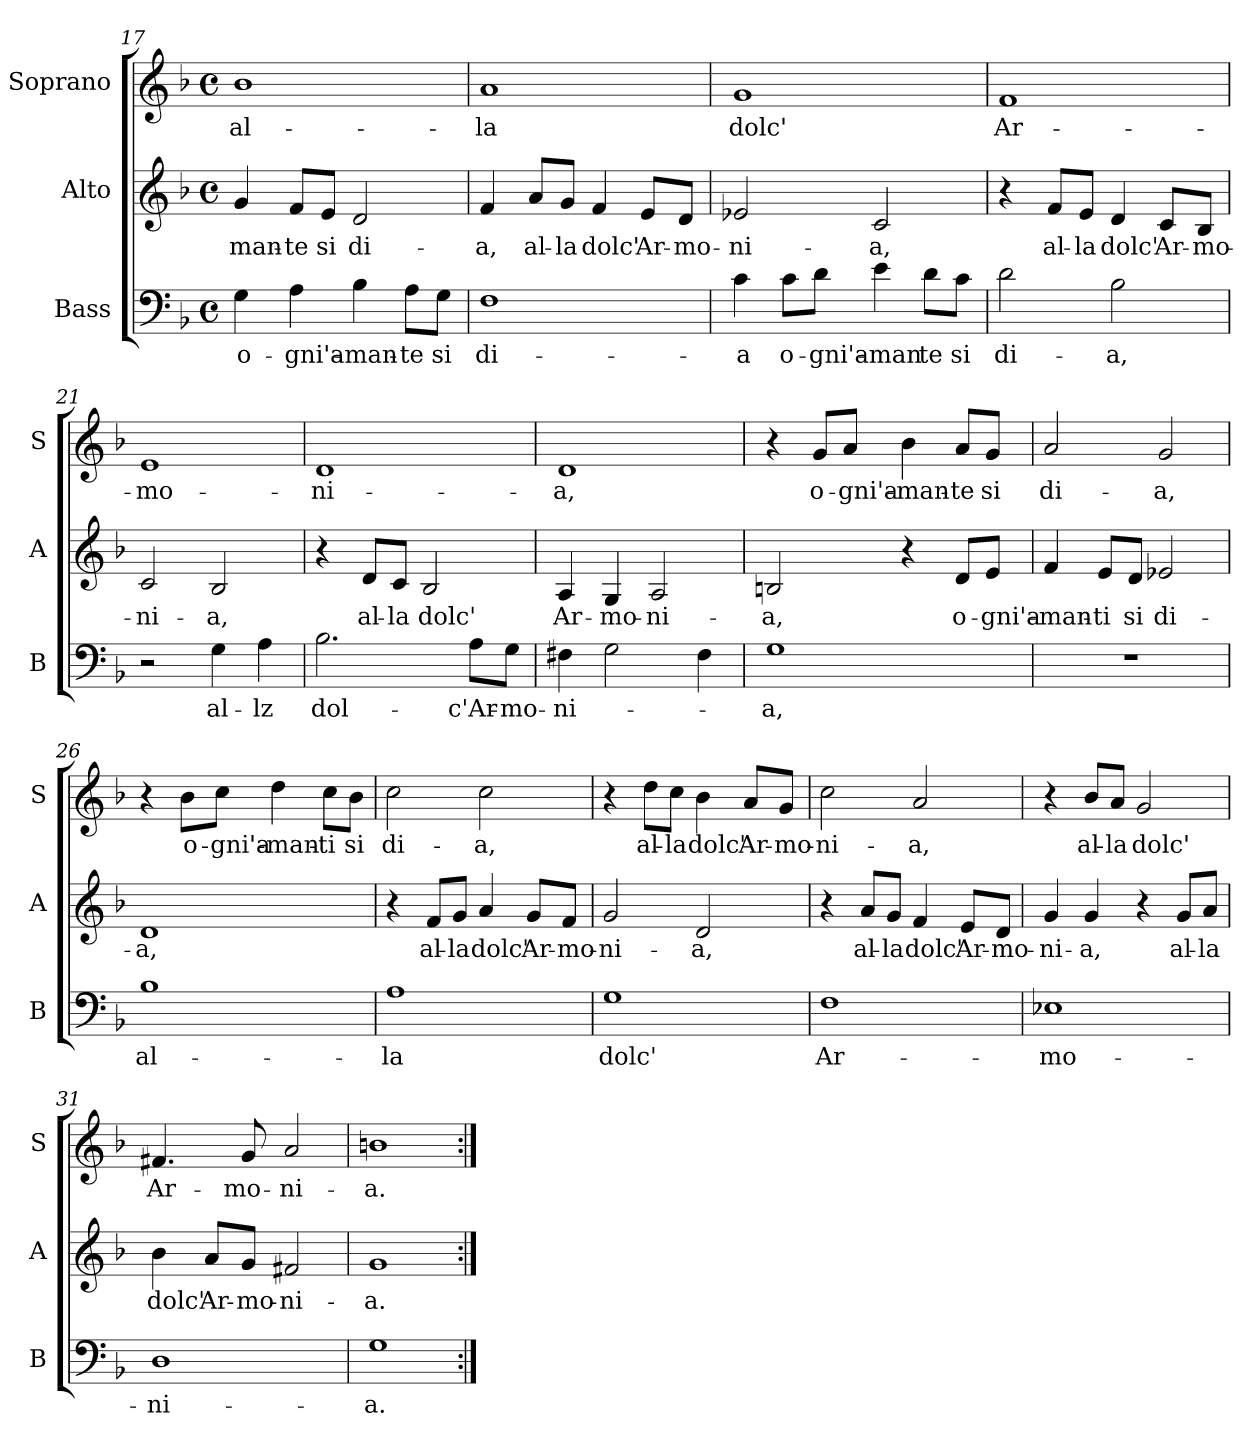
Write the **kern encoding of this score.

**kern	**text	**kern	**text	**kern	**text
*part3	*part3	*part2	*part2	*part1	*part1
*staff3	*staff3	*staff2	*staff2	*staff1	*staff1
*I"Bass	*	*I"Alto	*	*I"Soprano	*
*I'B	*	*I'A	*	*I'S	*
*clefF4	*	*clefG2	*	*clefG2	*
*k[b-]	*	*k[b-]	*	*k[b-]	*
*F:	*	*F:	*	*F:	*
*M4/4	*	*M4/4	*	*M4/4	*
*met(c)	*	*met(c)	*	*met(c)	*
=17	=17	=17	=17	=17	=17
!	!LO:LY:b	!	!LO:LY:b	!	!LO:LY:b
4G\	o-	4g/	-man-	1b-	al-
!	!LO:LY:b	!	!LO:LY:b	!	!
4A\	-gni'a-	8f/L	-te	.	.
!	!	!	!LO:LY:b	!	!
.	.	8e/J	si	.	.
!	!LO:LY:b	!	!LO:LY:b	!	!
4B-\	-man-	2d/	di-	.	.
!	!LO:LY:b	!	!	!	!
8A\L	-te	.	.	.	.
!	!LO:LY:b	!	!	!	!
8G\J	si	.	.	.	.
=18	=18	=18	=18	=18	=18
!	!LO:LY:b	!	!LO:LY:b	!	!LO:LY:b
1F	di-	4f/	-a,	1a	-la
!	!	!	!LO:LY:b	!	!
.	.	8a/L	al-	.	.
!	!	!	!LO:LY:b	!	!
.	.	8g/J	-la	.	.
!	!	!	!LO:LY:b	!	!
.	.	4f/	dolc'	.	.
!	!	!	!LO:LY:b	!	!
.	.	8e/L	Ar-	.	.
!	!	!	!LO:LY:b	!	!
.	.	8d/J	-mo-	.	.
=19	=19	=19	=19	=19	=19
!	!LO:LY:b	!	!LO:LY:b	!	!LO:LY:b
4c\	-a	2e-X/	-ni-	1g	dolc'
!	!LO:LY:b	!	!	!	!
8c\L	o-	.	.	.	.
!	!LO:LY:b	!	!	!	!
8d\J	-gni'a-	.	.	.	.
!	!LO:LY:b	!	!LO:LY:b	!	!
4e\	-man	2c/	-a,	.	.
!	!LO:LY:b	!	!	!	!
8d\L	te	.	.	.	.
!	!LO:LY:b	!	!	!	!
8c\J	si	.	.	.	.
!!LO:LB:g=z
=20	=20	=20	=20	=20	=20
!	!LO:LY:b	!	!	!	!LO:LY:b
2d\	di-	4r	.	1f	Ar-
!	!	!	!LO:LY:b	!	!
.	.	8f/L	al-	.	.
!	!	!	!LO:LY:b	!	!
.	.	8e/J	-la	.	.
!	!LO:LY:b	!	!LO:LY:b	!	!
2B-\	-a,	4d/	dolc'	.	.
!	!	!	!LO:LY:b	!	!
.	.	8c/L	Ar-	.	.
!	!	!	!LO:LY:b	!	!
.	.	8B-/J	-mo-	.	.
=21	=21	=21	=21	=21	=21
!	!	!	!LO:LY:b	!	!LO:LY:b
2r	.	2c/	-ni-	1e	-mo-
!	!LO:LY:b	!	!LO:LY:b	!	!
4G\	al-	2B-/	-a,	.	.
!	!LO:LY:b	!	!	!	!
4A\	-lz	.	.	.	.
=22	=22	=22	=22	=22	=22
!	!LO:LY:b	!	!	!	!LO:LY:b
2.B-\	dol-	4r	.	1d	-ni-
!	!	!	!LO:LY:b	!	!
.	.	8d/L	al-	.	.
!	!	!	!LO:LY:b	!	!
.	.	8c/J	-la	.	.
!	!	!	!LO:LY:b	!	!
.	.	2B-/	dolc'	.	.
!	!LO:LY:b	!	!	!	!
8A\L	-c'Ar-	.	.	.	.
!	!LO:LY:b	!	!	!	!
8G\J	-mo-	.	.	.	.
=23	=23	=23	=23	=23	=23
!	!LO:LY:b	!	!LO:LY:b	!	!LO:LY:b
4F#X\	-ni-	4A/	Ar-	1d	-a,
!	!	!	!LO:LY:b	!	!
2G\	.	4G/	-mo-	.	.
!	!	!	!LO:LY:b	!	!
.	.	2A/	-ni-	.	.
4F#\	.	.	.	.	.
=24	=24	=24	=24	=24	=24
!	!LO:LY:b	!	!LO:LY:b	!	!
1G	-a,	2Bn/	-a,	4r	.
!	!	!	!	!	!LO:LY:b
.	.	.	.	8g/L	o-
!	!	!	!	!	!LO:LY:b
.	.	.	.	8a/J	-gni'a-
!	!	!	!	!	!LO:LY:b
.	.	4r	.	4b-\	-man-
!	!	!	!LO:LY:b	!	!LO:LY:b
.	.	8d/L	o-	8a/L	-te
!	!	!	!LO:LY:b	!	!LO:LY:b
.	.	8e/J	-gni'a-	8g/J	si
!!LO:LB:g=z
=25	=25	=25	=25	=25	=25
!	!	!	!LO:LY:b	!	!LO:LY:b
1r	.	4f/	-man-	2a/	di-
!	!	!	!LO:LY:b	!	!
.	.	8e/L	-ti	.	.
!	!	!	!LO:LY:b	!	!
.	.	8d/J	si	.	.
!	!	!	!LO:LY:b	!	!LO:LY:b
.	.	2e-X/	di-	2g/	-a,
=26	=26	=26	=26	=26	=26
!	!LO:LY:b	!	!LO:LY:b	!	!
1B-	al-	1d	-a,	4r	.
!	!	!	!	!	!LO:LY:b
.	.	.	.	8b-\L	o-
!	!	!	!	!	!LO:LY:b
.	.	.	.	8cc\J	-gni'a-
!	!	!	!	!	!LO:LY:b
.	.	.	.	4dd\	-man-
!	!	!	!	!	!LO:LY:b
.	.	.	.	8cc\L	-ti
!	!	!	!	!	!LO:LY:b
.	.	.	.	8b-\J	si
=27	=27	=27	=27	=27	=27
!	!LO:LY:b	!	!	!	!LO:LY:b
1A	-la	4r	.	2cc\	di-
!	!	!	!LO:LY:b	!	!
.	.	8f/L	al-	.	.
!	!	!	!LO:LY:b	!	!
.	.	8g/J	-la	.	.
!	!	!	!LO:LY:b	!	!LO:LY:b
.	.	4a/	dolc'	2cc\	-a,
!	!	!	!LO:LY:b	!	!
.	.	8g/L	Ar-	.	.
!	!	!	!LO:LY:b	!	!
.	.	8f/J	-mo-	.	.
=28	=28	=28	=28	=28	=28
!	!LO:LY:b	!	!LO:LY:b	!	!
1G	dolc'	2g/	-ni-	4r	.
!	!	!	!	!	!LO:LY:b
.	.	.	.	8dd\L	al-
!	!	!	!	!	!LO:LY:b
.	.	.	.	8cc\J	-la
!	!	!	!LO:LY:b	!	!LO:LY:b
.	.	2d/	-a,	4b-\	dolc'
!	!	!	!	!	!LO:LY:b
.	.	.	.	8a/L	Ar-
!	!	!	!	!	!LO:LY:b
.	.	.	.	8g/J	-mo-
!!LO:LB:g=z
=29	=29	=29	=29	=29	=29
!	!LO:LY:b	!	!	!	!LO:LY:b
1F	Ar-	4r	.	2cc\	-ni-
!	!	!	!LO:LY:b	!	!
.	.	8a/L	al-	.	.
!	!	!	!LO:LY:b	!	!
.	.	8g/J	-la	.	.
!	!	!	!LO:LY:b	!	!LO:LY:b
.	.	4f/	dolc'	2a/	-a,
!	!	!	!LO:LY:b	!	!
.	.	8e/L	Ar-	.	.
!	!	!	!LO:LY:b	!	!
.	.	8d/J	-mo-	.	.
=30	=30	=30	=30	=30	=30
!	!LO:LY:b	!	!LO:LY:b	!	!
1E-X	-mo-	4g/	-ni-	4r	.
!	!	!	!LO:LY:b	!	!LO:LY:b
.	.	4g/	-a,	8b-/L	al-
!	!	!	!	!	!LO:LY:b
.	.	.	.	8a/J	-la
!	!	!	!	!	!LO:LY:b
.	.	4r	.	2g/	dolc'
!	!	!	!LO:LY:b	!	!
.	.	8g/L	al-	.	.
!	!	!	!LO:LY:b	!	!
.	.	8a/J	-la	.	.
=31	=31	=31	=31	=31	=31
!	!LO:LY:b	!	!LO:LY:b	!	!LO:LY:b
1D	-ni-	4b-\	dolc'	4.f#X/	Ar-
!	!	!	!LO:LY:b	!	!
.	.	8a/L	Ar-	.	.
!	!	!	!LO:LY:b	!	!LO:LY:b
.	.	8g/J	-mo-	8g/	-mo-
!	!	!	!LO:LY:b	!	!LO:LY:b
.	.	2f#X/	-ni-	2a/	-ni-
=32	=32	=32	=32	=32	=32
!	!LO:LY:b	!	!LO:LY:b	!	!LO:LY:b
1G	-a.	1g	-a.	1bn	-a.
=:|!	=:|!	=:|!	=:|!	=:|!	=:|!
*-	*-	*-	*-	*-	*-
